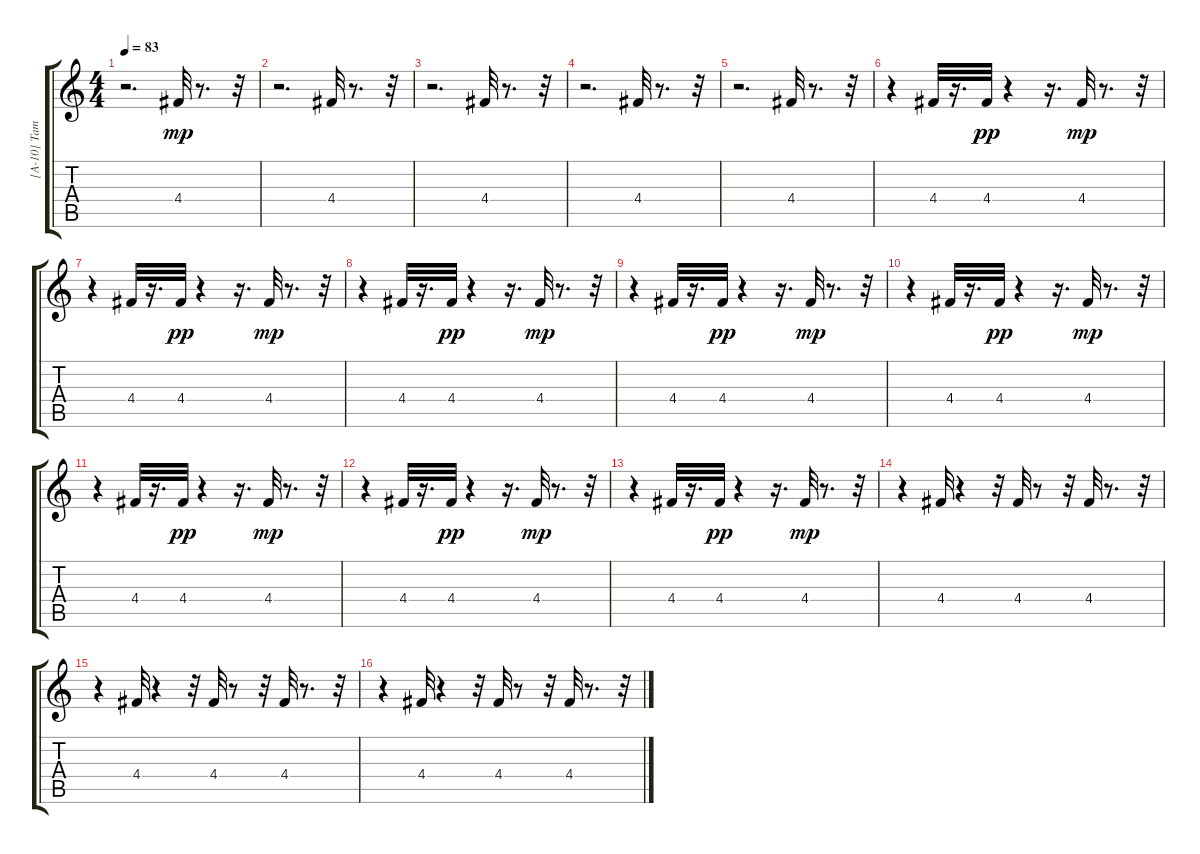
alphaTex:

\track ("[A-10] Tambourin" "[A-10] Tam") {instrument distortionguitar}
\staff {score tabs}
\tuning (E4 B3 G3 D3 A2 E2) {hide}
\ts (4 4)
\tempo 83
\clef g2
\ks c
r.2{d dy mp} 4.4.32 r.8{d} r.32 |
r.2{d} 4.4.32 r.8{d} r.32 |
r.2{d} 4.4.32 r.8{d} r.32 |
r.2{d} 4.4.32 r.8{d} r.32 |
r.2{d} 4.4.32 r.8{d} r.32 |
r.4 4.4.32 r.16{d} 4.4.32{dy pp} r.4 r.16{d} 4.4.32{dy mp} r.8{d} r.32 |
r.4 4.4.32 r.16{d} 4.4.32{dy pp} r.4 r.16{d} 4.4.32{dy mp} r.8{d} r.32 |
r.4 4.4.32 r.16{d} 4.4.32{dy pp} r.4 r.16{d} 4.4.32{dy mp} r.8{d} r.32 |
r.4 4.4.32 r.16{d} 4.4.32{dy pp} r.4 r.16{d} 4.4.32{dy mp} r.8{d} r.32 |
r.4 4.4.32 r.16{d} 4.4.32{dy pp} r.4 r.16{d} 4.4.32{dy mp} r.8{d} r.32 |
r.4 4.4.32 r.16{d} 4.4.32{dy pp} r.4 r.16{d} 4.4.32{dy mp} r.8{d} r.32 |
r.4 4.4.32 r.16{d} 4.4.32{dy pp} r.4 r.16{d} 4.4.32{dy mp} r.8{d} r.32 |
r.4 4.4.32 r.16{d} 4.4.32{dy pp} r.4 r.16{d} 4.4.32{dy mp} r.8{d} r.32 |
r.4 4.4.32 r.4 r.32 4.4.32 r.8 r.32 4.4.32 r.8{d} r.32 |
r.4 4.4.32 r.4 r.32 4.4.32 r.8 r.32 4.4.32 r.8{d} r.32 |
r.4 4.4.32 r.4 r.32 4.4.32 r.8 r.32 4.4.32 r.8{d} r.32
